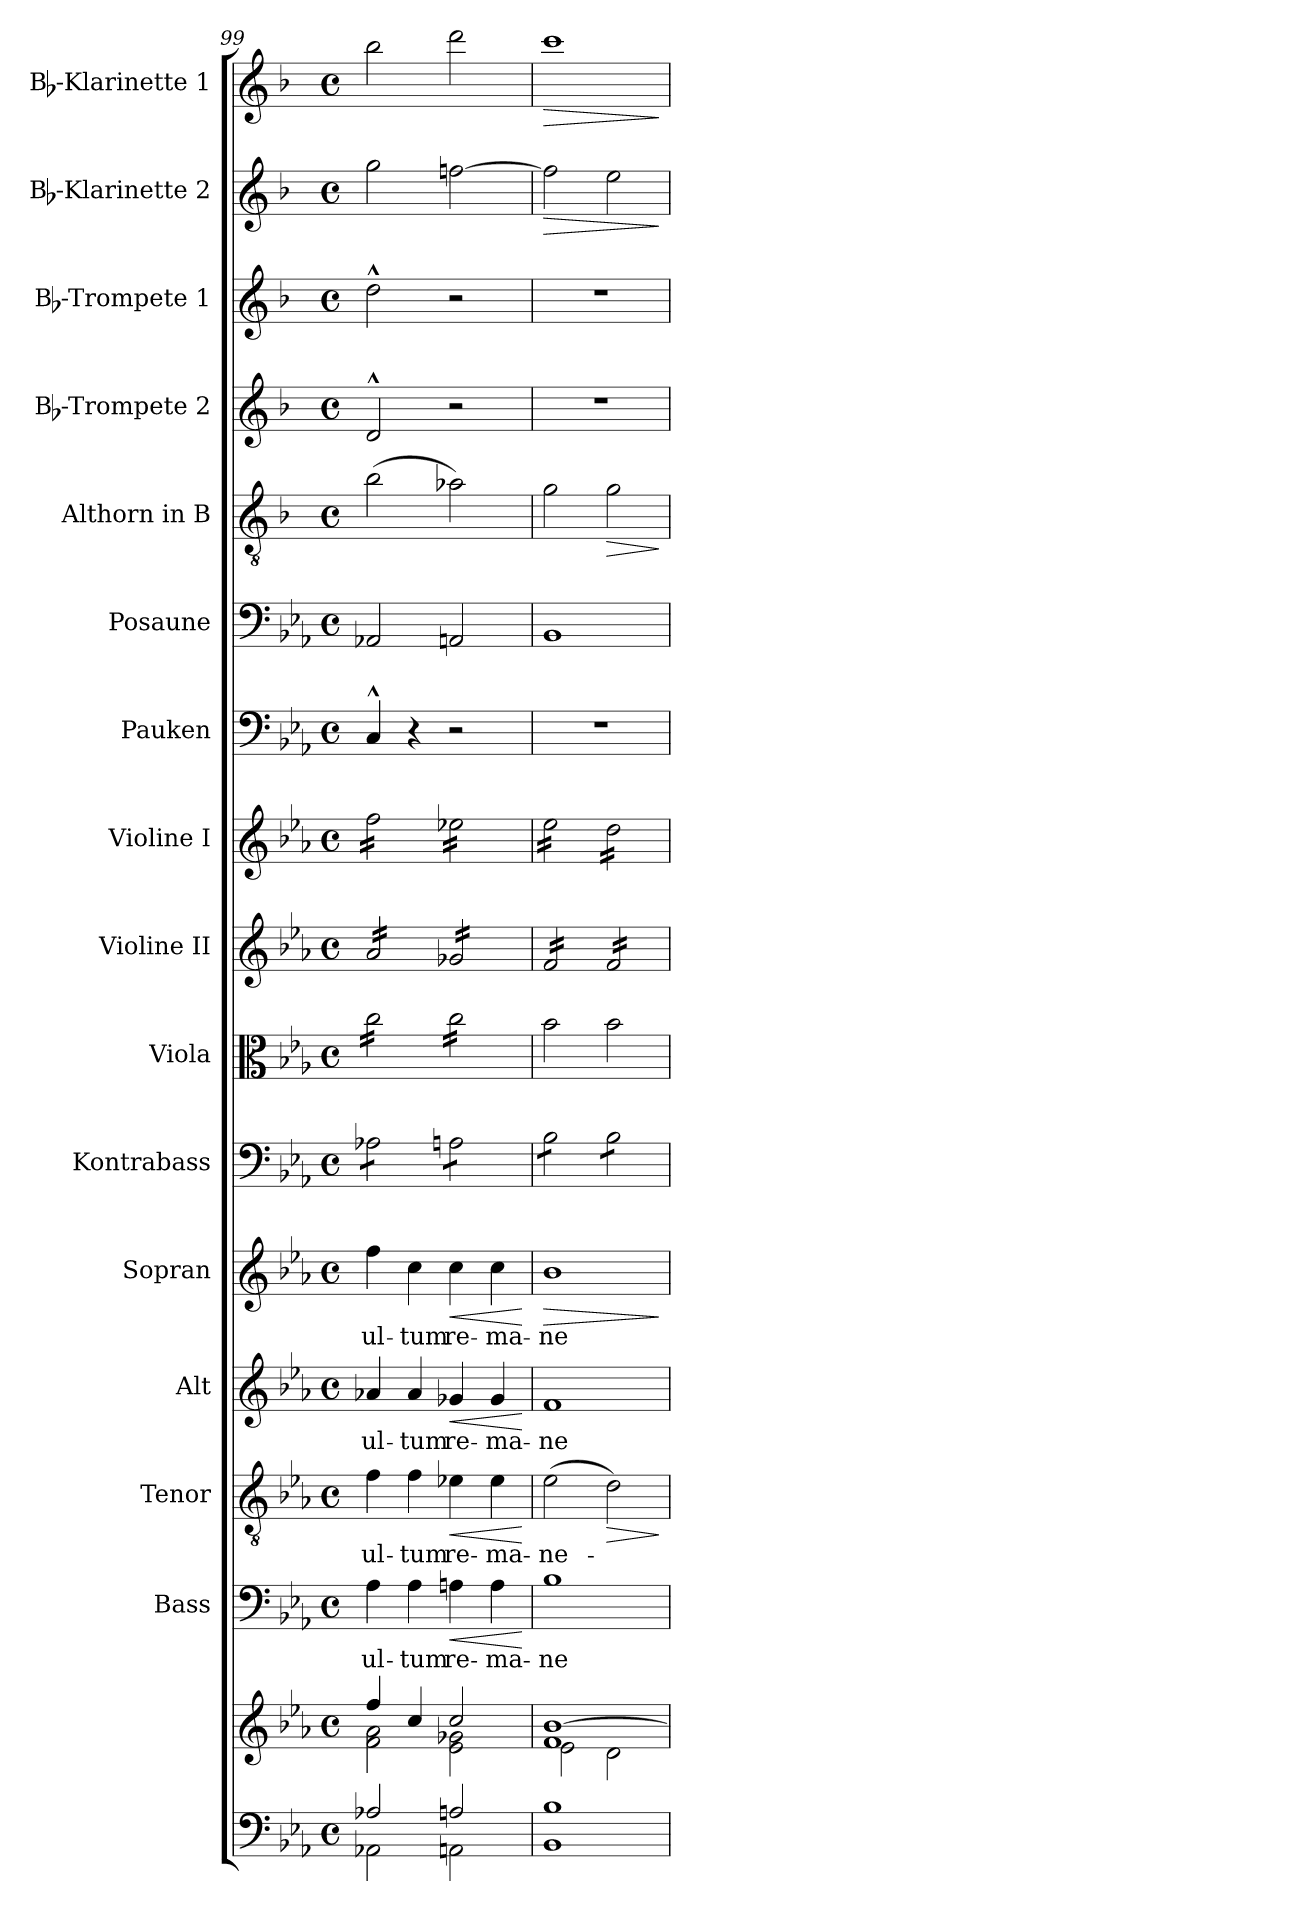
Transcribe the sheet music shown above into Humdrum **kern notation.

**kern	**kern	**kern	**text	**dynam	**kern	**text	**dynam	**kern	**text	**dynam	**kern	**text	**dynam	**kern	**kern	**kern	**kern	**kern	**kern	**kern	**dynam	**kern	**kern	**kern	**dynam	**kern	**dynam
*part16	*part16	*part15	*part15	*part15	*part14	*part14	*part14	*part13	*part13	*part13	*part12	*part12	*part12	*part11	*part10	*part9	*part8	*part7	*part6	*part5	*part5	*part4	*part3	*part2	*part2	*part1	*part1
*staff17	*staff16	*staff15	*staff15	*staff15	*staff14	*staff14	*staff14	*staff13	*staff13	*staff13	*staff12	*staff12	*staff12	*staff11	*staff10	*staff9	*staff8	*staff7	*staff6	*staff5	*staff5	*staff4	*staff3	*staff2	*staff2	*staff1	*staff1
*	*	*I"Bass	*	*	*I"Tenor	*	*	*I"Alt	*	*	*I"Sopran	*	*	*I"Kontrabass	*I"Viola	*I"Violine II	*I"Violine I	*I"Pauken	*I"Posaune	*I"Althorn in B	*	*I"Bb-Trompete 2	*I"Bb-Trompete 1	*I"Bb-Klarinette 2	*	*I"Bb-Klarinette 1	*
*	*	*I'B.	*	*	*I'T.	*	*	*I'A.	*	*	*I'S.	*	*	*I'Kb.	*I'Vla.	*I'Vl. II	*I'Vl. I	*I'Pk.	*I'Pos.	*	*	*I'Bb Trp. 2	*I'Bb Trp. 1	*I'Bb Kl. 2	*	*I'Bb Kl. 1	*
*clefF4	*clefG2	*clefF4	*	*	*clefGv2	*	*	*clefG2	*	*	*clefG2	*	*	*clefF4	*clefC3	*clefG2	*clefG2	*clefF4	*clefF4	*clefGv2	*	*clefG2	*clefG2	*clefG2	*	*clefG2	*
*	*	*	*	*	*	*	*	*	*	*	*	*	*	*ITrd7c12	*	*	*	*	*	*ITrd1c2	*	*ITrd1c2	*ITrd1c2	*ITrd1c2	*	*ITrd1c2	*
*k[b-e-a-]	*k[b-e-a-]	*k[b-e-a-]	*	*	*k[b-e-a-]	*	*	*k[b-e-a-]	*	*	*k[b-e-a-]	*	*	*k[b-e-a-]	*k[b-e-a-]	*k[b-e-a-]	*k[b-e-a-]	*k[b-e-a-]	*k[b-e-a-]	*k[b-e-a-]	*	*k[b-e-a-]	*k[b-e-a-]	*k[b-e-a-]	*	*k[b-e-a-]	*
*E-:	*E-:	*E-:	*	*	*E-:	*	*	*E-:	*	*	*E-:	*	*	*E-:	*E-:	*E-:	*E-:	*E-:	*E-:	*E-:	*	*E-:	*E-:	*E-:	*	*E-:	*
*M4/4	*M4/4	*M4/4	*	*	*M4/4	*	*	*M4/4	*	*	*M4/4	*	*	*M4/4	*M4/4	*M4/4	*M4/4	*M4/4	*M4/4	*M4/4	*	*M4/4	*M4/4	*M4/4	*	*M4/4	*
*met(c)	*met(c)	*met(c)	*	*	*met(c)	*	*	*met(c)	*	*	*met(c)	*	*	*met(c)	*met(c)	*met(c)	*met(c)	*met(c)	*met(c)	*met(c)	*	*met(c)	*met(c)	*met(c)	*	*met(c)	*
=99	=99	=99	=99	=99	=99	=99	=99	=99	=99	=99	=99	=99	=99	=99	=99	=99	=99	=99	=99	=99	=99	=99	=99	=99	=99	=99	=99
*^	*^	*	*	*	*	*	*	*	*	*	*	*	*	*	*	*	*	*	*	*	*	*	*	*	*	*	*
!	!	!	!	!	!LO:LY:b	!	!	!LO:LY:b	!	!	!LO:LY:b	!	!	!LO:LY:b	!	!	!	!	!	!	!	!	!	!	!	!	!	!	!
*	*	*	*	*	*	*	*	*	*	*	*	*	*	*	*	*tremolo	*	*	*	*	*	*	*	*	*	*	*	*	*
*	*	*	*	*	*	*	*	*	*	*	*	*	*	*	*	*	*tremolo	*	*	*	*	*	*	*	*	*	*	*	*
*	*	*	*	*	*	*	*	*	*	*	*	*	*	*	*	*	*	*tremolo	*	*	*	*	*	*	*	*	*	*	*
*	*	*	*	*	*	*	*	*	*	*	*	*	*	*	*	*	*	*	*tremolo	*	*	*	*	*	*	*	*	*	*
2A-X/	2AA-X\	4ff/	2f\ 2a-\	4A-\	-ul-	.	4f\	-ul-	.	4a-X/	-ul-	.	4ff\	-ul-	.	8AA-X\L	16cc\LL	16a-/LL	16ff\LL	4C^^>/	2AA-X/	(>2a-\	.	2c^^>/	2cc^^>\	2ff\	.	2aa-\	.
.	.	.	.	.	.	.	.	.	.	.	.	.	.	.	.	.	16cc\	16a-/	16ff\	.	.	.	.	.	.	.	.	.	.
.	.	.	.	.	.	.	.	.	.	.	.	.	.	.	.	8AA-X\	16cc\	16a-/	16ff\	.	.	.	.	.	.	.	.	.	.
.	.	.	.	.	.	.	.	.	.	.	.	.	.	.	.	.	16cc\	16a-/	16ff\	.	.	.	.	.	.	.	.	.	.
!	!	!	!	!	!LO:LY:b	!	!	!LO:LY:b	!	!	!LO:LY:b	!	!	!LO:LY:b	!	!	!	!	!	!	!	!	!	!	!	!	!	!	!
.	.	4cc/	.	4A-\	-tum	.	4f\	-tum	.	4a-/	-tum	.	4cc\	-tum	.	8AA-X\	16cc\	16a-/	16ff\	4r	.	.	.	.	.	.	.	.	.
.	.	.	.	.	.	.	.	.	.	.	.	.	.	.	.	.	16cc\	16a-/	16ff\	.	.	.	.	.	.	.	.	.	.
.	.	.	.	.	.	.	.	.	.	.	.	.	.	.	.	8AA-X\J	16cc\	16a-/	16ff\	.	.	.	.	.	.	.	.	.	.
.	.	.	.	.	.	.	.	.	.	.	.	.	.	.	.	.	16cc\JJ	16a-/JJ	16ff\JJ	.	.	.	.	.	.	.	.	.	.
!	!	!	!	!	!LO:LY:b	!LO:HP:b	!	!LO:LY:b	!LO:HP:b	!	!LO:LY:b	!LO:HP:b	!	!LO:LY:b	!LO:HP:b	!	!	!	!	!	!	!	!	!	!	!	!	!	!
2An/	2AAn\	2cc/	2e-\ 2g-X\	4An\	re-	<	4e-X\	re-	<	4g-X/	re-	<	4cc\	re-	<	8AAn\L	16cc\LL	16g-X/LL	16ee-X\LL	2r	2AAn/	2g-X\)	.	2r	2r	[2ee-X\	.	2ccc\	.
.	.	.	.	.	.	.	.	.	.	.	.	.	.	.	.	.	16cc\	16g-X/	16ee-X\	.	.	.	.	.	.	.	.	.	.
.	.	.	.	.	.	.	.	.	.	.	.	.	.	.	.	8AAn\	16cc\	16g-X/	16ee-X\	.	.	.	.	.	.	.	.	.	.
.	.	.	.	.	.	.	.	.	.	.	.	.	.	.	.	.	16cc\	16g-X/	16ee-X\	.	.	.	.	.	.	.	.	.	.
!	!	!	!	!	!LO:LY:b	!	!	!LO:LY:b	!	!	!LO:LY:b	!	!	!LO:LY:b	!	!	!	!	!	!	!	!	!	!	!	!	!	!	!
.	.	.	.	4A\	-ma-	.	4e-\	-ma-	.	4g-/	-ma-	.	4cc\	-ma-	.	8AAn\	16cc\	16g-X/	16ee-X\	.	.	.	.	.	.	.	.	.	.
.	.	.	.	.	.	.	.	.	.	.	.	.	.	.	.	.	16cc\	16g-X/	16ee-X\	.	.	.	.	.	.	.	.	.	.
.	.	.	.	.	.	.	.	.	.	.	.	.	.	.	.	8AAn\J	16cc\	16g-X/	16ee-X\	.	.	.	.	.	.	.	.	.	.
.	.	.	.	.	.	.	.	.	.	.	.	.	.	.	.	.	16cc\JJ	16g-X/JJ	16ee-X\JJ	.	.	.	.	.	.	.	.	.	.
*	*	*	*	*	*	*	*	*	*	*	*	*	*	*	*	*	*Xtremolo	*	*	*	*	*	*	*	*	*	*	*	*
*v	*v	*	*	*	*	*	*	*	*	*	*	*	*	*	*	*	*	*	*	*	*	*	*	*	*	*	*	*	*
*	*v	*v	*	*	*	*	*	*	*	*	*	*	*	*	*	*	*	*	*	*	*	*	*	*	*	*	*	*
.	.	.	.	[	.	.	[	.	.	[	.	.	[	.	.	.	.	.	.	.	.	.	.	.	.	.	.
=100	=100	=100	=100	=100	=100	=100	=100	=100	=100	=100	=100	=100	=100	=100	=100	=100	=100	=100	=100	=100	=100	=100	=100	=100	=100	=100	=100
*^	*^	*	*	*	*	*	*	*	*	*	*	*	*	*	*	*	*	*	*	*	*	*	*	*	*	*	*
!	!	!	!	!	!LO:LY:b	!	!	!LO:LY:b	!	!	!LO:LY:b	!	!	!LO:LY:b	!LO:HP:b	!	!	!	!	!	!	!	!	!	!	!	!LO:HP:b	!	!LO:HP:b
1B-	1BB-	1f [>1b-	2e-\	1B-	-ne-	.	(>2e-\	-ne-	.	1f	-ne-	.	1b-	-ne-	>	8BB-\L	2b-\	16f/LL	16ee-\LL	1r	1BB-	2f\	.	1r	1r	2ee-\]	>	1bb-	>
.	.	.	.	.	.	.	.	.	.	.	.	.	.	.	.	.	.	16f/	16ee-\	.	.	.	.	.	.	.	.	.	.
.	.	.	.	.	.	.	.	.	.	.	.	.	.	.	.	8BB-\	.	16f/	16ee-\	.	.	.	.	.	.	.	.	.	.
.	.	.	.	.	.	.	.	.	.	.	.	.	.	.	.	.	.	16f/	16ee-\	.	.	.	.	.	.	.	.	.	.
.	.	.	.	.	.	.	.	.	.	.	.	.	.	.	.	8BB-\	.	16f/	16ee-\	.	.	.	.	.	.	.	.	.	.
.	.	.	.	.	.	.	.	.	.	.	.	.	.	.	.	.	.	16f/	16ee-\	.	.	.	.	.	.	.	.	.	.
.	.	.	.	.	.	.	.	.	.	.	.	.	.	.	.	8BB-\J	.	16f/	16ee-\	.	.	.	.	.	.	.	.	.	.
.	.	.	.	.	.	.	.	.	.	.	.	.	.	.	.	.	.	16f/JJ	16ee-\JJ	.	.	.	.	.	.	.	.	.	.
!	!	!	!	!	!	!	!	!	!LO:HP:b	!	!	!	!	!	!	!	!	!	!	!	!	!	!LO:HP:b	!	!	!	!	!	!
.	.	.	2d\	.	.	.	2d\)	.	>	.	.	.	.	.	.	8BB-\L	2b-\	16f/LL	16dd\LL	.	.	2f\	>	.	.	2dd\	.	.	.
.	.	.	.	.	.	.	.	.	.	.	.	.	.	.	.	.	.	16f/	16dd\	.	.	.	.	.	.	.	.	.	.
.	.	.	.	.	.	.	.	.	.	.	.	.	.	.	.	8BB-\	.	16f/	16dd\	.	.	.	.	.	.	.	.	.	.
.	.	.	.	.	.	.	.	.	.	.	.	.	.	.	.	.	.	16f/	16dd\	.	.	.	.	.	.	.	.	.	.
.	.	.	.	.	.	.	.	.	.	.	.	.	.	.	.	8BB-\	.	16f/	16dd\	.	.	.	.	.	.	.	.	.	.
.	.	.	.	.	.	.	.	.	.	.	.	.	.	.	.	.	.	16f/	16dd\	.	.	.	.	.	.	.	.	.	.
.	.	.	.	.	.	.	.	.	.	.	.	.	.	.	.	8BB-\J	.	16f/	16dd\	.	.	.	.	.	.	.	.	.	.
*	*	*	*	*	*	*	*	*	*	*	*	*	*	*	*	*Xtremolo	*	*	*	*	*	*	*	*	*	*	*	*	*
.	.	.	.	.	.	.	.	.	.	.	.	.	.	.	.	.	.	16f/JJ	16dd\JJ	.	.	.	.	.	.	.	.	.	.
*	*	*	*	*	*	*	*	*	*	*	*	*	*	*	*	*	*	*	*Xtremolo	*	*	*	*	*	*	*	*	*	*
*	*	*	*	*	*	*	*	*	*	*	*	*	*	*	*	*	*	*Xtremolo	*	*	*	*	*	*	*	*	*	*	*
*v	*v	*	*	*	*	*	*	*	*	*	*	*	*	*	*	*	*	*	*	*	*	*	*	*	*	*	*	*	*
*	*v	*v	*	*	*	*	*	*	*	*	*	*	*	*	*	*	*	*	*	*	*	*	*	*	*	*	*	*
.	.	.	.	.	.	.	]	.	.	.	.	.	]	.	.	.	.	.	.	.	]	.	.	.	]	.	]
=	=	=	=	=	=	=	=	=	=	=	=	=	=	=	=	=	=	=	=	=	=	=	=	=	=	=	=
*-	*-	*-	*-	*-	*-	*-	*-	*-	*-	*-	*-	*-	*-	*-	*-	*-	*-	*-	*-	*-	*-	*-	*-	*-	*-	*-	*-
